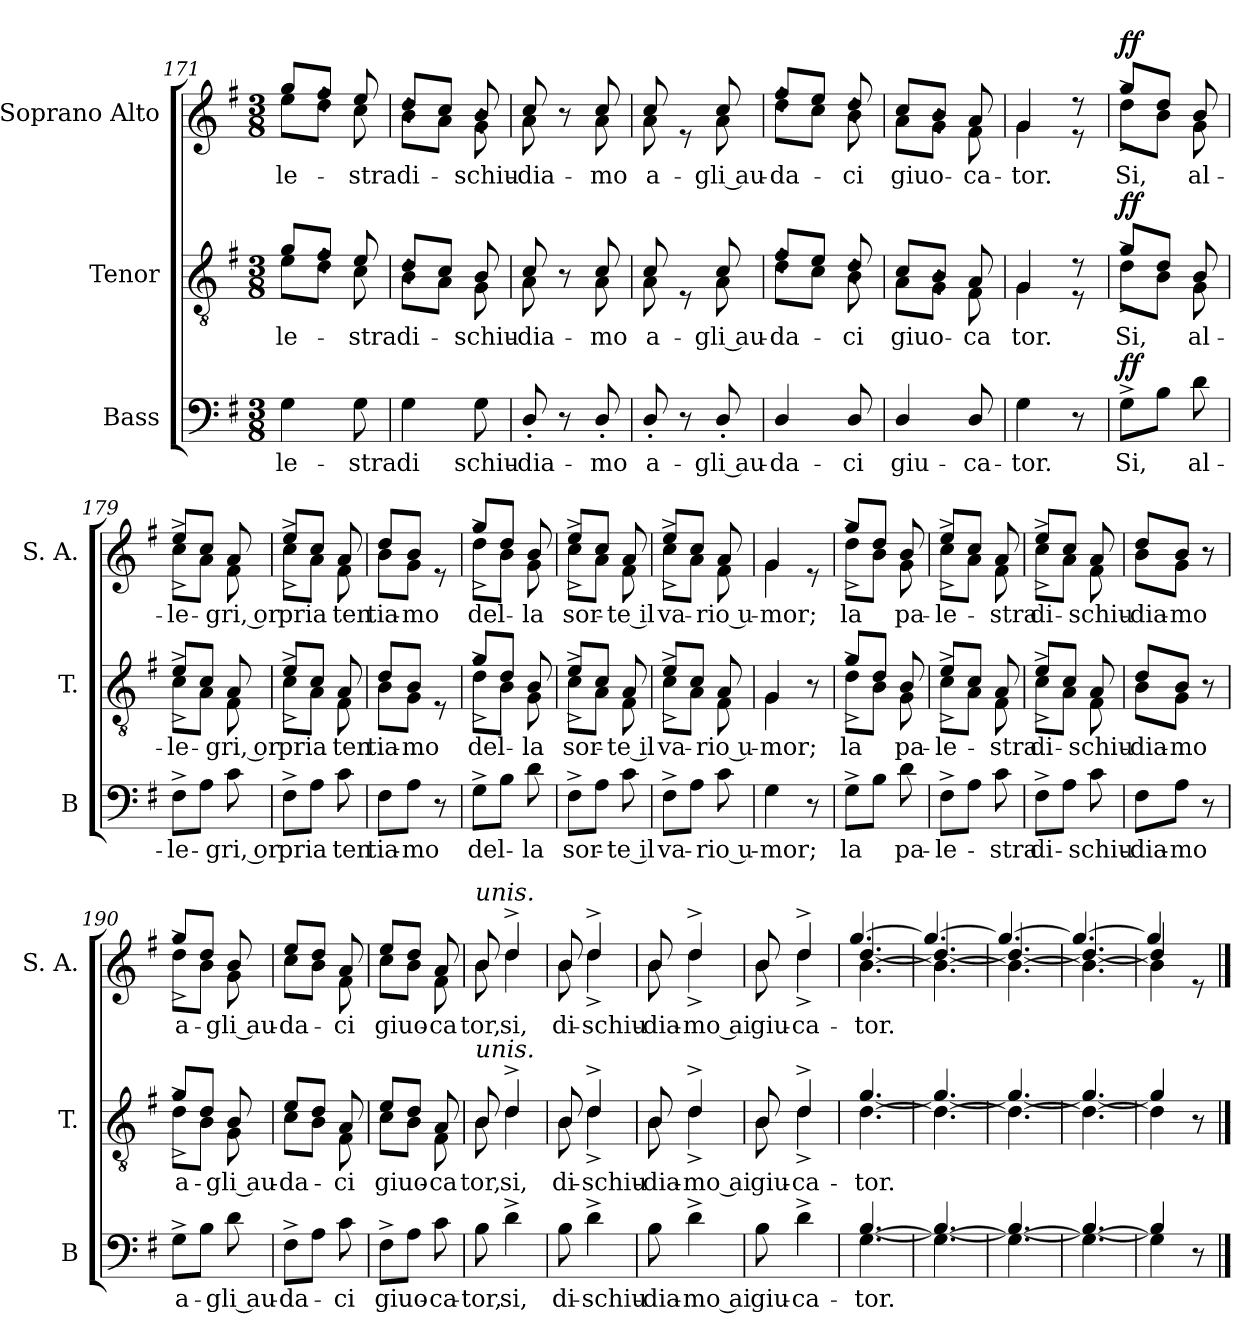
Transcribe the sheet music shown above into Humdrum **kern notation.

**kern	**text	**dynam	**kern	**text	**dynam	**kern	**text	**dynam
*part3	*part3	*part3	*part2	*part2	*part2	*part1	*part1	*part1
*staff3	*staff3	*staff3	*staff2	*staff2	*staff2	*staff1	*staff1	*staff1
*I"Bass	*	*	*I"Tenor	*	*	*I"Soprano Alto	*	*
*I'B	*	*	*I'T.	*	*	*I'S. A.	*	*
*clefF4	*	*	*clefGv2	*	*	*clefG2	*	*
*k[f#]	*	*	*k[f#]	*	*	*k[f#]	*	*
*M3/8	*	*	*M3/8	*	*	*M3/8	*	*
=171	=171	=171	=171	=171	=171	=171	=171	=171
!	!LO:LY:b	!	!	!LO:LY:b	!	!	!LO:LY:b	!
*	*	*	*^	*	*	*^	*	*
4G\	-le-	.	8e'\L	8g'/L	-le-	.	8ee'\L	8gg'/L	-le-	.
.	.	.	8d'\J	8f#'/J	.	.	8dd'\J	8ff#'/J	.	.
!	!LO:LY:b	!	!	!	!LO:LY:b	!	!	!	!LO:LY:b	!
8G\	-stra	.	8c'\	8e'/	-stra	.	8cc'\	8ee'/	-stra	.
=172	=172	=172	=172	=172	=172	=172	=172	=172	=172	=172
!	!LO:LY:b	!	!	!	!LO:LY:b	!	!	!	!LO:LY:b	!
4G\	di	.	8B'\L	8d'/L	-di-	.	8b'\L	8dd'/L	-di-	.
.	.	.	8A'\J	8c'/J	.	.	8a'\J	8cc'/J	.	.
!	!LO:LY:b	!	!	!	!LO:LY:b	!	!	!	!LO:LY:b	!
8G\	schiu-	.	8G\	8B/	-schiu-	.	8g'\	8b'/	-schiu-	.
=173	=173	=173	=173	=173	=173	=173	=173	=173	=173	=173
!	!LO:LY:b	!	!	!	!LO:LY:b	!	!	!	!LO:LY:b	!
8D'/	-dia-	.	8A'\	8c'/	-dia-	.	8a'\	8cc'/	-dia-	.
8r	.	.	8r	8ryy	.	.	8r	8ryy	.	.
!	!LO:LY:b	!	!	!	!LO:LY:b	!	!	!	!LO:LY:b	!
8D'/	-mo	.	8A'\	8c'/	-mo	.	8a'\	8cc'/	-mo	.
=174	=174	=174	=174	=174	=174	=174	=174	=174	=174	=174
!	!LO:LY:b	!	!	!	!LO:LY:b	!	!	!	!LO:LY:b	!
8D'/	a-	.	8A'\	8c'/	-a-	.	8a'\	8cc'/	a-	.
8r	.	.	8rE	8ryy	.	.	8re	8ryy	.	.
!	!LO:LY:b	!	!	!	!LO:LY:b	!	!	!	!LO:LY:b	!
8D'/	-gli au-	.	8A'\	8c'/	-gli au-	.	8a'\	8cc'/	-gli au-	.
=175	=175	=175	=175	=175	=175	=175	=175	=175	=175	=175
!	!LO:LY:b	!	!	!	!LO:LY:b	!	!	!	!LO:LY:b	!
4D/	-da-	.	8d'\L	8f#'/L	-da-	.	8dd'\L	8ff#'/L	-da-	.
.	.	.	8c'\J	8e'/J	.	.	8cc'\J	8ee'/J	.	.
!	!LO:LY:b	!	!	!	!LO:LY:b	!	!	!	!LO:LY:b	!
8D/	-ci	.	8B'\	8d'/	-ci	.	8b'\	8dd'/	-ci	.
=176	=176	=176	=176	=176	=176	=176	=176	=176	=176	=176
!	!LO:LY:b	!	!	!	!LO:LY:b	!	!	!	!LO:LY:b	!
4D/	giu-	.	8A'\L	8c'/L	-giuo-	.	8a'\L	8cc'/L	giuo-	.
.	.	.	8G'\J	8B'/J	.	.	8g'\J	8b'/J	.	.
!	!LO:LY:b	!	!	!	!LO:LY:b	!	!	!	!LO:LY:b	!
8D/	-ca-	.	8F#'\	8A'/	-ca	.	8f#'\	8a'/	-ca-	.
=177	=177	=177	=177	=177	=177	=177	=177	=177	=177	=177
!	!LO:LY:b	!	!	!	!LO:LY:b	!	!	!	!LO:LY:b	!
4G\	-tor.	.	4G\	4G/	-tor.	.	4g/	4g\	-tor.	.
8r	.	.	8r	8r	.	.	8r	8r	.	.
!!LO:LB:g=z	!!
=178	=178	=178	=178	=178	=178	=178	=178	=178	=178	=178
!	!LO:LY:b	!LO:DY:a	!	!	!LO:LY:b	!LO:DY:a	!	!	!LO:LY:b	!LO:DY:a
8G^\L	Si,	ff	8d^\L	8g^/L	Si,	ff	8dd^\L	8gg^/L	Si,	ff
8B\J	.	.	8B\J	8d/J	.	.	8b\J	8dd/J	.	.
!	!LO:LY:b	!	!	!	!LO:LY:b	!	!	!	!LO:LY:b	!
8d\	al-	.	8G\	8B/	al-	.	8g\	8b/	al-	.
=179	=179	=179	=179	=179	=179	=179	=179	=179	=179	=179
!	!LO:LY:b	!	!	!	!LO:LY:b	!	!	!	!LO:LY:b	!
8F#^\L	-le-	.	8c^\L	8e^/L	-le-	.	8cc^\L	8ee^/L	-le-	.
8A\J	.	.	8A\J	8c/J	.	.	8a\J	8cc/J	.	.
!	!LO:LY:b	!	!	!	!LO:LY:b	!	!	!	!LO:LY:b	!
8c\	-gri, or	.	8F#\	8A/	-gri, or	.	8f#\	8a/	-gri, or	.
=180	=180	=180	=180	=180	=180	=180	=180	=180	=180	=180
!	!LO:LY:b	!	!	!	!LO:LY:b	!	!	!	!LO:LY:b	!
8F#^\L	-pria	.	8c^\L	8e^/L	-pria	.	8cc^\L	8ee^/L	-pria	.
8A\J	.	.	8A\J	8c/J	.	.	8a\J	8cc/J	.	.
!	!LO:LY:b	!	!	!	!LO:LY:b	!	!	!	!LO:LY:b	!
8c\	ten	.	8F#\	8A/	ten	.	8f#\	8a/	ten	.
=181	=181	=181	=181	=181	=181	=181	=181	=181	=181	=181
!	!LO:LY:b	!	!	!	!LO:LY:b	!	!	!	!LO:LY:b	!
8F#\L	-tia-	.	8B\L	8d/L	-tia-	.	8b\L	8dd/L	-tia-	.
!	!LO:LY:b	!	!	!	!LO:LY:b	!	!	!	!LO:LY:b	!
8A\J	-mo	.	8G\J	8B/J	-mo	.	8g\J	8b/J	-mo	.
8r	.	.	8rE	8ryy	.	.	8re	8ryy	.	.
=182	=182	=182	=182	=182	=182	=182	=182	=182	=182	=182
!	!LO:LY:b	!	!	!	!LO:LY:b	!	!	!	!LO:LY:b	!
8G^\L	del-	.	8d^\L	8g^/L	del-	.	8dd^\L	8gg^/L	del-	.
8B\J	.	.	8B\J	8d/J	.	.	8b\J	8dd/J	.	.
!	!LO:LY:b	!	!	!	!LO:LY:b	!	!	!	!LO:LY:b	!
8d\	-la	.	8G\	8B/	-la	.	8g\	8b/	-la	.
=183	=183	=183	=183	=183	=183	=183	=183	=183	=183	=183
!	!LO:LY:b	!	!	!	!LO:LY:b	!	!	!	!LO:LY:b	!
8F#^\L	sor-	.	8c^\L	8e^/L	sor-	.	8cc^\L	8ee^/L	sor-	.
8A\J	.	.	8A\J	8c/J	.	.	8a\J	8cc/J	.	.
!	!LO:LY:b	!	!	!	!LO:LY:b	!	!	!	!LO:LY:b	!
8c\	-te il	.	8F#\	8A/	-te il	.	8f#\	8a/	-te il	.
=184	=184	=184	=184	=184	=184	=184	=184	=184	=184	=184
!	!LO:LY:b	!	!	!	!LO:LY:b	!	!	!	!LO:LY:b	!
8F#^\L	va-	.	8c^\L	8e^/L	va-	.	8cc^\L	8ee^/L	va-	.
8A\J	.	.	8A\J	8c/J	.	.	8a\J	8cc/J	.	.
!	!LO:LY:b	!	!	!	!LO:LY:b	!	!	!	!LO:LY:b	!
8c\	-rio u-	.	8F#\	8A/	-rio u-	.	8f#\	8a/	-rio u-	.
=185	=185	=185	=185	=185	=185	=185	=185	=185	=185	=185
!	!LO:LY:b	!	!	!	!LO:LY:b	!	!	!	!LO:LY:b	!
4G\	-mor;	.	4G/	4G\	-mor;	.	4g/	4g\	-mor;	.
8r	.	.	8r	8ryy	.	.	8re	8ryy	.	.
=186	=186	=186	=186	=186	=186	=186	=186	=186	=186	=186
!	!LO:LY:b	!	!	!	!LO:LY:b	!	!	!	!LO:LY:b	!
8G^\L	-la	.	8d^\L	8g^/L	la	.	8dd^\L	8gg^/L	la	.
8B\J	.	.	8B\J	8d/J	.	.	8b\J	8dd/J	.	.
!	!LO:LY:b	!	!	!	!LO:LY:b	!	!	!	!LO:LY:b	!
8d\	pa-	.	8G\	8B/	pa-	.	8g\	8b/	pa-	.
=187	=187	=187	=187	=187	=187	=187	=187	=187	=187	=187
!	!LO:LY:b	!	!	!	!LO:LY:b	!	!	!	!LO:LY:b	!
8F#^\L	-le-	.	8c^\L	8e^/L	le-	.	8cc^\L	8ee^/L	le-	.
8A\J	.	.	8A\J	8c/J	.	.	8a\J	8cc/J	.	.
!	!LO:LY:b	!	!	!	!LO:LY:b	!	!	!	!LO:LY:b	!
8c\	-stra	.	8F#\	8A/	-stra	.	8f#\	8a/	-stra	.
=188	=188	=188	=188	=188	=188	=188	=188	=188	=188	=188
!	!LO:LY:b	!	!	!	!LO:LY:b	!	!	!	!LO:LY:b	!
8F#^\L	di-	.	8c^\L	8e^/L	di-	.	8cc^\L	8ee^/L	di-	.
8A\J	.	.	8A\J	8c/J	.	.	8a\J	8cc/J	.	.
!	!LO:LY:b	!	!	!	!LO:LY:b	!	!	!	!LO:LY:b	!
8c\	-schiu-	.	8F#\	8A/	-schiu-	.	8f#\	8a/	-schiu-	.
=189	=189	=189	=189	=189	=189	=189	=189	=189	=189	=189
!	!LO:LY:b	!	!	!	!LO:LY:b	!	!	!	!LO:LY:b	!
8F#\L	-dia-	.	8B\L	8d/L	-dia-	.	8b\L	8dd/L	-dia-	.
!	!LO:LY:b	!	!	!	!LO:LY:b	!	!	!	!LO:LY:b	!
8A\J	-mo	.	8G\J	8B/J	-mo	.	8g\J	8b/J	-mo	.
8r	.	.	8r	8ryy	.	.	8r	8ryy	.	.
!!LO:LB:g=z	!!
=190	=190	=190	=190	=190	=190	=190	=190	=190	=190	=190
!	!LO:LY:b	!	!	!	!LO:LY:b	!	!	!	!LO:LY:b	!
8G^\L	a-	.	8d^\L	8g^/L	a-	.	8dd^\L	8gg^/L	a-	.
8B\J	.	.	8B\J	8d/J	.	.	8b\J	8dd/J	.	.
!	!LO:LY:b	!	!	!	!LO:LY:b	!	!	!	!LO:LY:b	!
8d\	-gli au-	.	8G\	8B/	-gli au-	.	8g\	8b/	-gli au-	.
=191	=191	=191	=191	=191	=191	=191	=191	=191	=191	=191
!	!LO:LY:b	!	!	!	!LO:LY:b	!	!	!	!LO:LY:b	!
8F#^\L	-da-	.	8c\L	8e/L	-da-	.	8cc\L	8ee/L	-da-	.
8A\J	.	.	8B\J	8d/J	.	.	8b\J	8dd/J	.	.
!	!LO:LY:b	!	!	!	!LO:LY:b	!	!	!	!LO:LY:b	!
8c\	-ci	.	8F#\	8A/	-ci	.	8f#\	8a/	-ci	.
=192	=192	=192	=192	=192	=192	=192	=192	=192	=192	=192
!	!LO:LY:b	!	!	!	!LO:LY:b	!	!	!	!LO:LY:b	!
8F#^\L	giuo-	.	8c\L	8e/L	-giuo-	.	8cc\L	8ee/L	-giuo-	.
8A\J	.	.	8B\J	8d/J	.	.	8b\J	8dd/J	.	.
!	!LO:LY:b	!	!	!	!LO:LY:b	!	!	!	!LO:LY:b	!
8c\	-ca-	.	8F#\	8A'/	-ca	.	8f#\	8a'/	-ca	.
=193	=193	=193	=193	=193	=193	=193	=193	=193	=193	=193
!	!	!	!	!	!	!	!LO:TX:a:i:t=unis.	!	!	!
!	!	!	!LO:TX:a:i:t=unis.	!	!	!	!	!	!	!
!	!LO:LY:b	!	!	!	!LO:LY:b	!	!	!	!LO:LY:b	!
8B\	-tor,	.	8B/	8B\	-tor,	.	8b/	8b\	-tor,	.
!	!LO:LY:b	!	!	!	!LO:LY:b	!	!	!	!LO:LY:b	!
4d^\	si,	.	4d^/	4d\	si,	.	4dd^/	4dd\	si,	.
=194	=194	=194	=194	=194	=194	=194	=194	=194	=194	=194
!	!LO:LY:b	!	!	!	!LO:LY:b	!	!	!	!LO:LY:b	!
8B\	di-	.	8B/	8B\	di-	.	8b/	8b\	di-	.
!	!LO:LY:b	!	!	!	!LO:LY:b	!	!	!	!LO:LY:b	!
4d^\	-schiu-	.	4d^/	4d^\	-schiu-	.	4dd^/	4dd^\	-schiu-	.
=195	=195	=195	=195	=195	=195	=195	=195	=195	=195	=195
!	!LO:LY:b	!	!	!	!LO:LY:b	!	!	!	!LO:LY:b	!
8B\	-dia-	.	8B/	8B\	-dia-	.	8b/	8b\	-dia-	.
!	!LO:LY:b	!	!	!	!LO:LY:b	!	!	!	!LO:LY:b	!
4d^\	-mo ai	.	4d^/	4d^\	-mo ai	.	4dd^/	4dd^\	-mo ai	.
=196	=196	=196	=196	=196	=196	=196	=196	=196	=196	=196
!	!LO:LY:b	!	!	!	!LO:LY:b	!	!	!	!LO:LY:b	!
8B\	giu-	.	8B/	8B\	giu-	.	8b/	8b\	giu-	.
!	!LO:LY:b	!	!	!	!LO:LY:b	!	!	!	!LO:LY:b	!
4d^\	-ca-	.	4d^/	4d^\	-ca-	.	4dd^/	4dd^\	-ca-	.
=197	=197	=197	=197	=197	=197	=197	=197	=197	=197	=197
!	!LO:LY:b	!	!	!	!LO:LY:b	!	!	!	!LO:LY:b	!
*^	*	*	*	*	*	*	*	*^	*	*
[4.G\	[4.B/	-tor.	.	[4.d\	[4.g/	-tor.	.	[4.b\	[4.dd/	[4.gg/	-tor.	.
=198	=198	=198	=198	=198	=198	=198	=198	=198	=198	=198	=198	=198
4.G\_	4.B/_	.	.	4.d\_	4.g/_	.	.	4.b\_	4.dd/_	4.gg/_	.	.
=199	=199	=199	=199	=199	=199	=199	=199	=199	=199	=199	=199	=199
4.G\_	4.B/_	.	.	4.d\_	4.g/_	.	.	4.b\_	4.dd/_	4.gg/_	.	.
=200	=200	=200	=200	=200	=200	=200	=200	=200	=200	=200	=200	=200
4.G\_	4.B/_	.	.	4.d\_	4.g/_	.	.	4.b\_	4.dd/_	4.gg/_	.	.
=201	=201	=201	=201	=201	=201	=201	=201	=201	=201	=201	=201	=201
4G\]	4B/]	.	.	4d\]	4g/]	.	.	4b\]	4dd/]	4gg/]	.	.
8r	8ryy	.	.	8r	8ryy	.	.	8re	8ryy	8reyy	.	.
*v	*v	*	*	*	*	*	*	*v	*v	*v	*	*
*	*	*	*v	*v	*	*	*	*	*
==	==	==	==	==	==	==	==	==
*-	*-	*-	*-	*-	*-	*-	*-	*-
